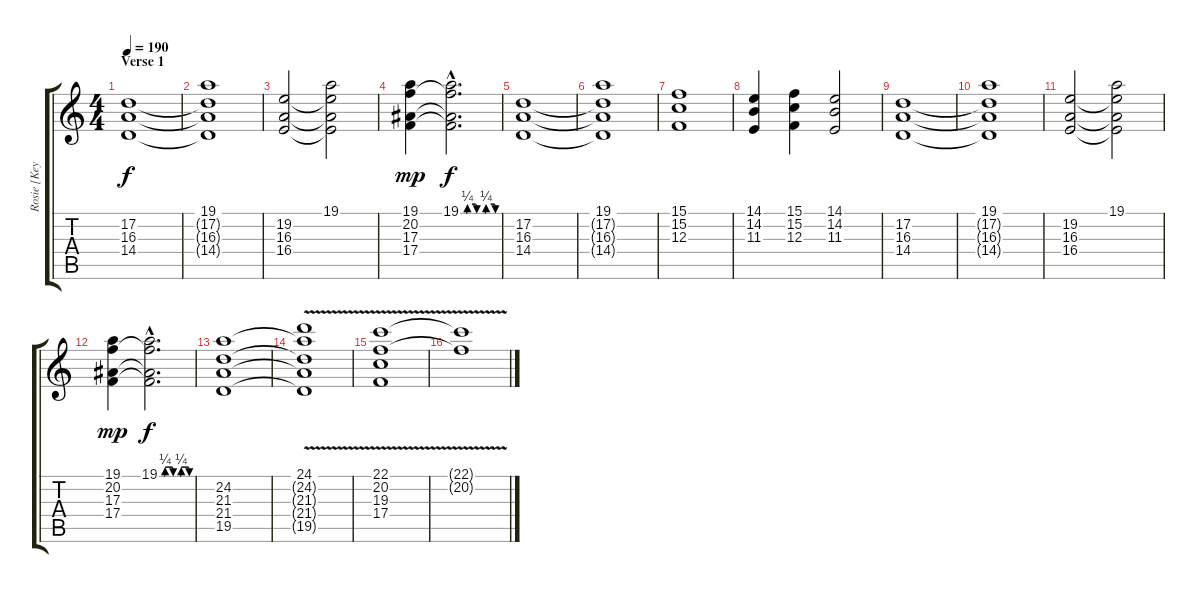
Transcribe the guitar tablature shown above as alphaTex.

\track ("Rosie [Keyboard]" "Rosie [Key") {instrument stringensemble1}
\staff {score tabs}
\tuning (D4 A3 F3 C3 G2 D2) {hide}
\ts (4 4)
\section ("" "Verse 1")
\tempo 190
\clef g2
\ks c
(17.2 16.3 14.4).1{dy f instrument stringensemble1} |
(19.1 17.2{t} 16.3{t} 14.4{t}).1 |
(19.2 16.3 16.4).2 (19.1 19.2{t} 16.3{t} 16.4{t}).2 |
(19.1 20.2 17.3 17.4).4{dy mp} (19.1{be (custom 0 0 9 0 11 1 24 1 26 0 39 0 41 1 54 1 56 0 60 0) hac} 20.2{hac t} 17.3{hac t} 17.4{hac t}).2{d dy f} |
(17.2 16.3 14.4).1 |
(19.1 17.2{t} 16.3{t} 14.4{t}).1 |
(15.1 15.2 12.3).1 |
(14.1 14.2 11.3).4 (15.1 15.2 12.3).4 (14.1 14.2 11.3).2 |
(17.2 16.3 14.4).1 |
(19.1 17.2{t} 16.3{t} 14.4{t}).1 |
(19.2 16.3 16.4).2 (19.1 19.2{t} 16.3{t} 16.4{t}).2 |
(19.1 20.2 17.3 17.4).4{dy mp} (19.1{be (custom 0 0 9 0 11 1 24 1 26 0 39 0 41 1 54 1 56 0 60 0) hac} 20.2{hac t} 17.3{hac t} 17.4{hac t}).2{d dy f} |
(24.2 21.3 21.4 19.5).1 |
(24.1{v} 24.2{t} 21.3{t} 21.4{t} 19.5{t}).1 |
(22.1{v} 20.2 19.3 17.4).1 |
(22.1{t} 20.2{t}).1
